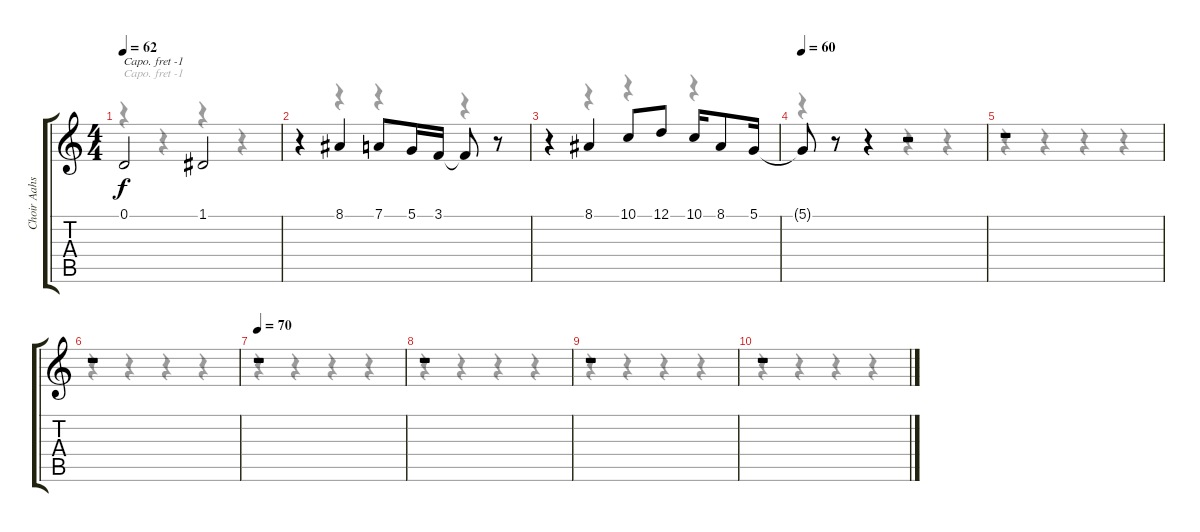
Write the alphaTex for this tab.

\track ("Choir Aahs (Duff_Izzy)" "Choir Aahs") {instrument choiraahs}
\staff {score tabs}
\capo -1
\tuning (Eb4 Bb3 Gb3 Db3 Ab2 Eb2) {hide}
\voice
\ts (4 4)
\tempo 62
\clef g2
\ks c
0.1.2{dy f} 1.1.2 |
r.4 8.1.4 7.1.8 5.1.16 3.1.16 3.1{t}.8 r.8 |
r.4 8.1.4 10.1.8 12.1.8 10.1.16 8.1.8 5.1.16 |
\tempo 60
5.1{t}.8 r.8 r.4 r.2 |
r.1 |
r.1 |
\tempo 70
r.1 |
r.1 |
r.1 |
r.1
\voice
\clef g2
\ottava regular
\simile none
\ks c
r.4{dy f} r.4 r.4 r.4 |
r.4 r.4 r.4 r.4 |
r.4 r.4 r.4 r.4 |
r.4 r.4 r.4 r.4 |
r.4 r.4 r.4 r.4 |
r.4 r.4 r.4 r.4 |
r.4 r.4 r.4 r.4 |
r.4 r.4 r.4 r.4 |
r.4 r.4 r.4 r.4 |
r.4 r.4 r.4 r.4
